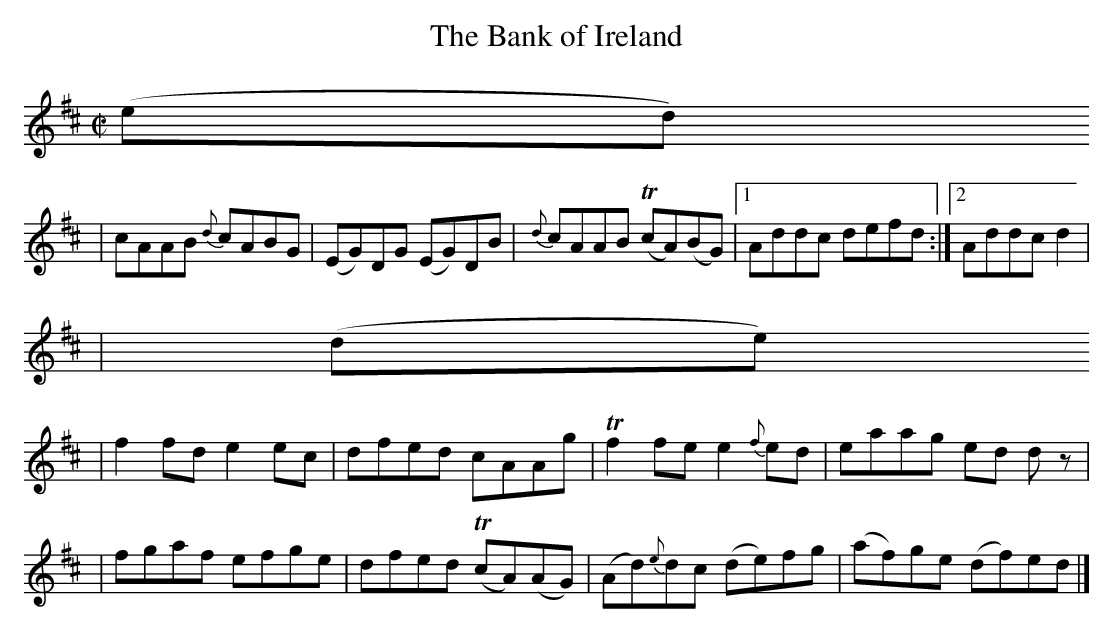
X:1
T: The Bank of Ireland
M: C|
L: 1/8
K: D
(ed)
| cAAB {d}cABG | (EG)DG  (EG)DB | {d}cAAB T(cA)(BG) |1 Addc defd :|2 Addc d2 |
| (de)
| f2fde2ec | dfed cAAg | Tf2fee2{f}ed | eaag ed dz |
| fgaf efge | dfed T(cA)(AG) | (Ad){e}dc (de)fg | (af)ge (df)ed |]
